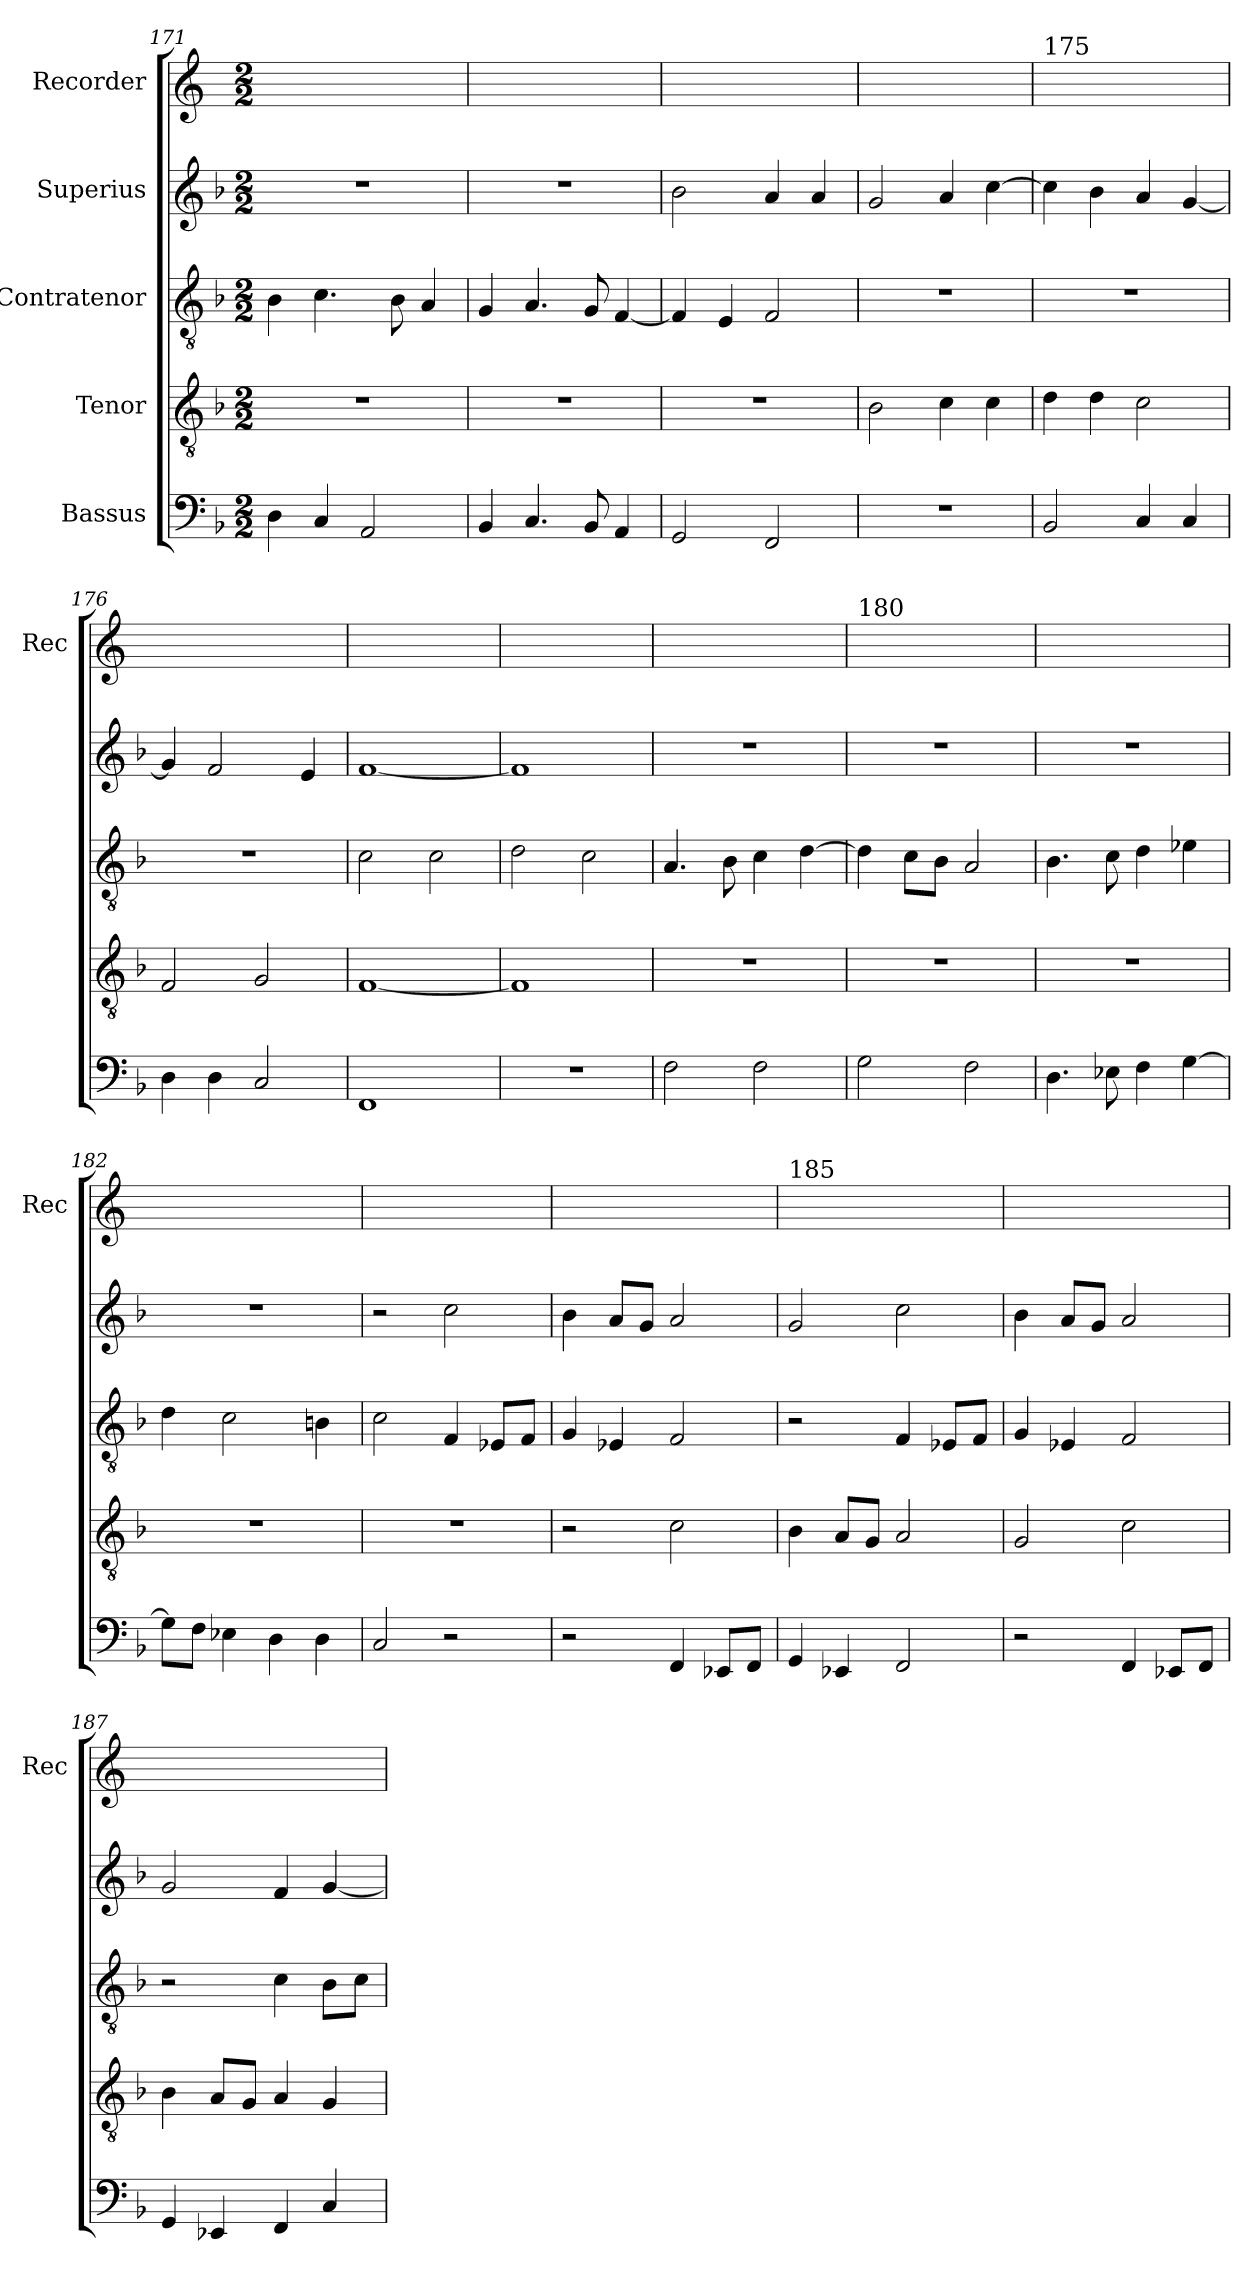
**kern	**kern	**kern	**kern	**kern
*part5	*part4	*part3	*part2	*part1
*staff5	*staff4	*staff3	*staff2	*staff1
*I"Bassus	*I"Tenor	*I"Contratenor	*I"Superius	*I"Recorder
*	*	*	*	*I'Rec
*clefF4	*clefGv2	*clefGv2	*clefG2	*clefG2
*k[b-]	*k[b-]	*k[b-]	*k[b-]	*k[]
*M2/2	*M2/2	*M2/2	*M2/2	*M2/2
=171	=171	=171	=171	=171
4D\	1r	4B-\	1r	1ryy
4C/	.	4.c\	.	.
2AA/	.	.	.	.
.	.	8B-\	.	.
.	.	4A/	.	.
=172	=172	=172	=172	=172
4BB-/	1r	4G/	1r	1ryy
4.C/	.	4.A/	.	.
8BB-/	.	8G/	.	.
4AA/	.	[4F/	.	.
=173	=173	=173	=173	=173
2GG/	1r	4F/]	2b-\	1ryy
.	.	4E/	.	.
2FF/	.	2F/	4a/	.
.	.	.	4a/	.
=174	=174	=174	=174	=174
1r	2B-\	1r	2g/	1ryy
.	4c\	.	4a/	.
.	4c\	.	[4cc\	.
=175	=175	=175	=175	=175
!	!	!	!	!LO:TX:a:t=175
2BB-/	4d\	1r	4cc\]	1ryy
.	4d\	.	4b-\	.
4C/	2c\	.	4a/	.
4C/	.	.	[4g/	.
=176	=176	=176	=176	=176
4D\	2F/	1r	4g/]	1ryy
4D\	.	.	2f/	.
2C/	2G/	.	.	.
.	.	.	4e/	.
!!LO:LB:g=z
=177	=177	=177	=177	=177
1FF	[1F	2c\	[1f	1ryy
.	.	2c\	.	.
=178	=178	=178	=178	=178
1r	1F]	2d\	1f]	1ryy
.	.	2c\	.	.
=179	=179	=179	=179	=179
2F\	1r	4.A/	1r	1ryy
.	.	8B-\	.	.
2F\	.	4c\	.	.
.	.	[4d\	.	.
=180	=180	=180	=180	=180
!	!	!	!	!LO:TX:a:t=180
2G\	1r	4d\]	1r	1ryy
.	.	8c\L	.	.
.	.	8B-\J	.	.
2F\	.	2A/	.	.
=181	=181	=181	=181	=181
4.D\	1r	4.B-\	1r	1ryy
8E-X\	.	8c\	.	.
4F\	.	4d\	.	.
[4G\	.	4e-X\	.	.
=182	=182	=182	=182	=182
8G\L]	1r	4d\	1r	1ryy
8F\J	.	.	.	.
4E-X\	.	2c\	.	.
4D\	.	.	.	.
4D\	.	4Bn\	.	.
=183	=183	=183	=183	=183
2C/	1r	2c\	2r	1ryy
2r	.	4F/	2cc\	.
.	.	8E-X/L	.	.
.	.	8F/J	.	.
!!LO:LB:g=z
=184	=184	=184	=184	=184
2r	2r	4G/	4b-\	1ryy
.	.	4E-X/	8a/L	.
.	.	.	8g/J	.
4FF/	2c\	2F/	2a/	.
8EE-X/L	.	.	.	.
8FF/J	.	.	.	.
=185	=185	=185	=185	=185
!	!	!	!	!LO:TX:a:t=185
4GG/	4B-\	2r	2g/	1ryy
4EE-X/	8A/L	.	.	.
.	8G/J	.	.	.
2FF/	2A/	4F/	2cc\	.
.	.	8E-X/L	.	.
.	.	8F/J	.	.
=186	=186	=186	=186	=186
2r	2G/	4G/	4b-\	1ryy
.	.	4E-X/	8a/L	.
.	.	.	8g/J	.
4FF/	2c\	2F/	2a/	.
8EE-X/L	.	.	.	.
8FF/J	.	.	.	.
=187	=187	=187	=187	=187
4GG/	4B-\	2r	2g/	1ryy
4EE-X/	8A/L	.	.	.
.	8G/J	.	.	.
4FF/	4A/	4c\	4f/	.
4C/	4G/	8B-\L	[4g/	.
.	.	8c\J	.	.
=	=	=	=	=
*-	*-	*-	*-	*-
